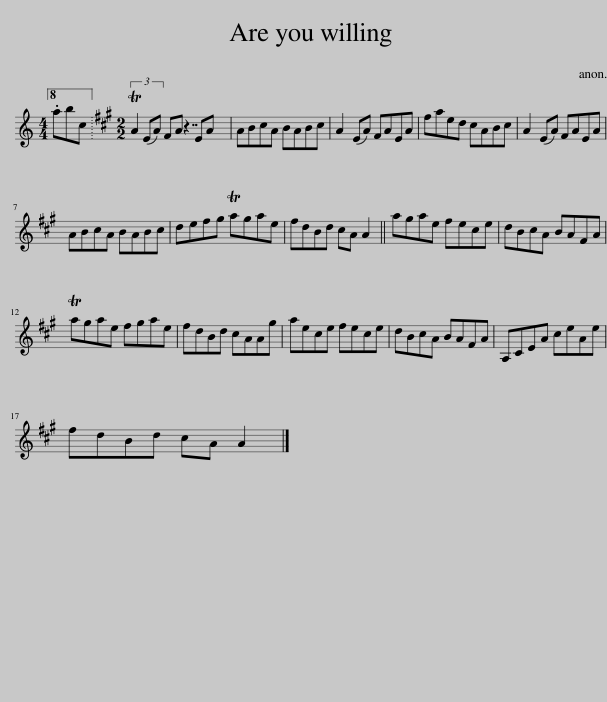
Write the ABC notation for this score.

X:1
L:1/8
M:4/4
I:linebreak $
K:C
V:1 treble
V:1
 .abc ||[K:A][M:2/2] (3TA2 (EA) FA EA x/12 | ABcA BABc | A2 (EA) FAEA | faed cABc | %5
 A2 (EA) FAEA |$ ABcA BABc | defg Tagae | fdBd cA A2 || agae fece | %10
 dBcA BAFA |$ Tagae fgae | fdBd cAAg | aece fece | dBcA BAFA | %15
 A,CEA ceAe |$ fdBd cA A2 |] %17
